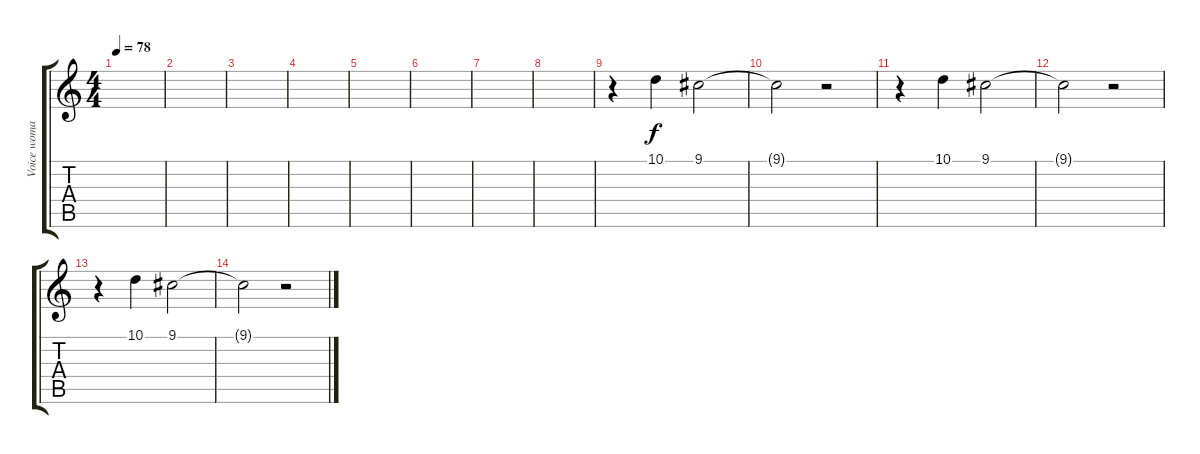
\track ("Voice woman" "Voice woma") {instrument pad4choir}
\staff {score tabs}
\tuning (E4 B3 G3 D3 A2 E2) {hide}
\ts (4 4)
\tempo 78
\clef g2
\ks c
|
|
|
|
|
|
|
|
r.4 10.1.4 9.1.2 |
9.1{t}.2 r.2 |
r.4 10.1.4 9.1.2 |
9.1{t}.2 r.2 |
r.4 10.1.4 9.1.2 |
9.1{t}.2 r.2
